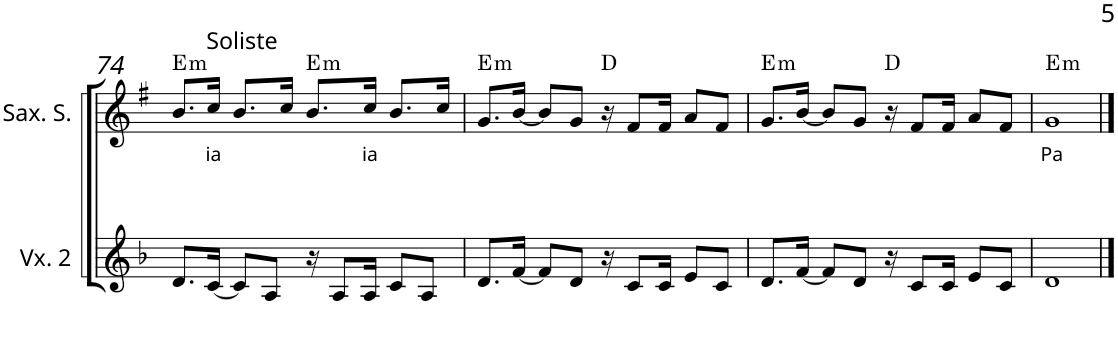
**kern	**kern	**text	**harte
*part2	*part1	*part1	*part1
*staff2	*staff1	*staff1	*
*I"Voix2	*I"Saxophone Soprano	*	*
*I'Vx. 2	*I'Sax. S.	*	*
!!LO:PB:g=z
*clefG2	*clefG2	*	*
*	*Trd1c2	*	*
*k[b-]	*k[f#]	*	*
*M4/4	*M4/4	*	*
*met(c)	*met(c)	*	*
=74	=74	=74	=74
!	!	!	!LO:H:kt=m
8.d/L	8.b/L	.	E:min
!	!LO:TX:a:t=Soliste	!	!
!	!	!LO:LY:b	!
[16c/Jk	16cc/Jk	ia	.
8c/L]	8.b/L	.	.
8A/J	.	.	.
.	16cc/Jk	.	.
!	!	!	!LO:H:kt=m
16r	8.b/L	.	E:min
8A/L	.	.	.
!	!	!LO:LY:b	!
16A/Jk	16cc/Jk	ia	.
8c/L	8.b/L	.	.
8A/J	.	.	.
.	16cc/Jk	.	.
=75	=75	=75	=75
!	!	!	!LO:H:kt=m
8.d/L	8.g/L	.	E:min
[16f/Jk	[16b/Jk	.	.
8f/L]	8b/L]	.	.
8d/J	8g/J	.	.
16r	16r	.	D:maj
8c/L	8f#/L	.	.
16c/Jk	16f#/Jk	.	.
8e/L	8a/L	.	.
8c/J	8f#/J	.	.
=76	=76	=76	=76
!	!	!	!LO:H:kt=m
8.d/L	8.g/L	.	E:min
[16f/Jk	[16b/Jk	.	.
8f/L]	8b/L]	.	.
8d/J	8g/J	.	.
16r	16r	.	D:maj
8c/L	8f#/L	.	.
16c/Jk	16f#/Jk	.	.
8e/L	8a/L	.	.
8c/J	8f#/J	.	.
=77	=77	=77	=77
!	!	!LO:LY:b	!LO:H:kt=m
1d	1g	Pa	E:min
==	==	==	==
*-	*-	*-	*-
